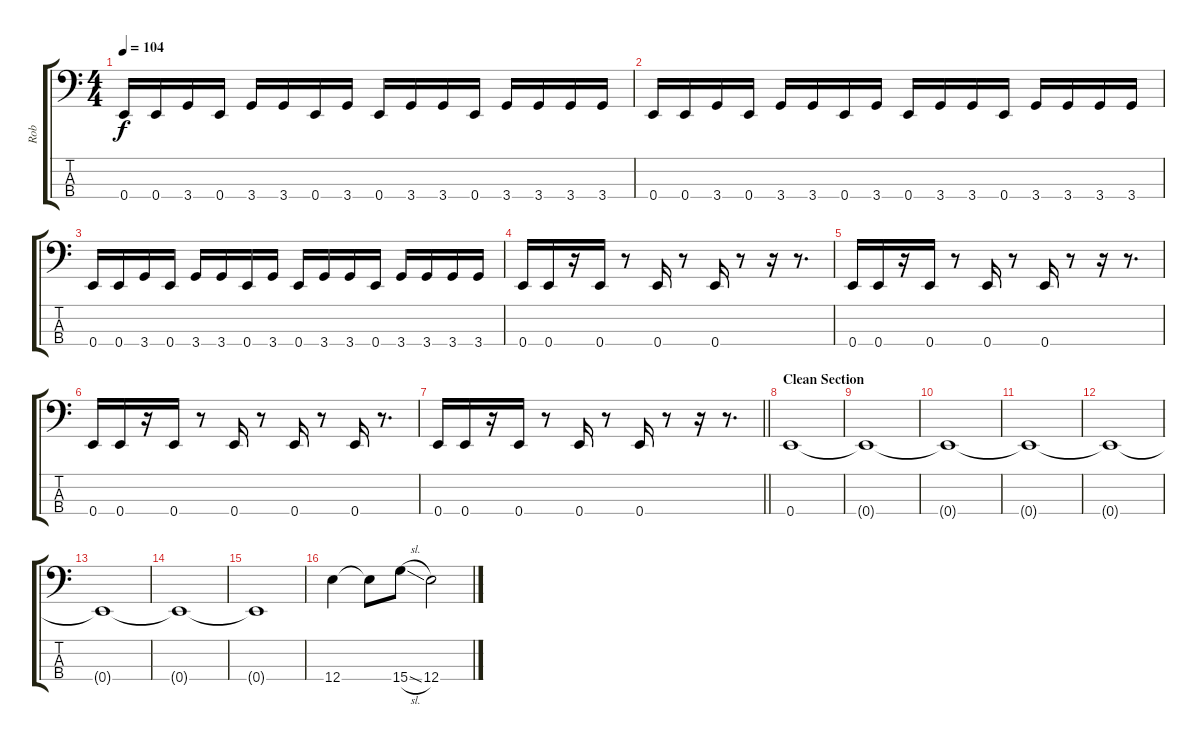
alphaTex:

\track ("Rob" "Rob") {instrument electricbassfinger}
\staff {score tabs}
\tuning (G2 D2 A1 E1) {hide}
\ts (4 4)
\tempo 104
\clef f4
\ks c
0.4.16{dy f} 0.4.16 3.4.16 0.4.16 3.4.16 3.4.16 0.4.16 3.4.16 0.4.16 3.4.16 3.4.16 0.4.16 3.4.16 3.4.16 3.4.16 3.4.16 |
0.4.16 0.4.16 3.4.16 0.4.16 3.4.16 3.4.16 0.4.16 3.4.16 0.4.16 3.4.16 3.4.16 0.4.16 3.4.16 3.4.16 3.4.16 3.4.16 |
0.4.16 0.4.16 3.4.16 0.4.16 3.4.16 3.4.16 0.4.16 3.4.16 0.4.16 3.4.16 3.4.16 0.4.16 3.4.16 3.4.16 3.4.16 3.4.16 |
0.4.16 0.4.16 r.16 0.4.16 r.8 0.4.16 r.8 0.4.16 r.8 r.16 r.8{d} |
0.4.16 0.4.16 r.16 0.4.16 r.8 0.4.16 r.8 0.4.16 r.8 r.16 r.8{d} |
0.4.16 0.4.16 r.16 0.4.16 r.8 0.4.16 r.8 0.4.16 r.8 0.4.16 r.8{d} |
\barLineRight lightlight
0.4.16 0.4.16 r.16 0.4.16 r.8 0.4.16 r.8 0.4.16 r.8 r.16 r.8{d} |
\section ("" "Clean Section")
0.4.1 |
0.4{t}.1 |
0.4{t}.1 |
0.4{t}.1 |
0.4{t}.1 |
0.4{t}.1 |
0.4{t}.1 |
0.4{t}.1 |
12.4.4 12.4{t}.8 15.4{sl}.8 12.4.2
